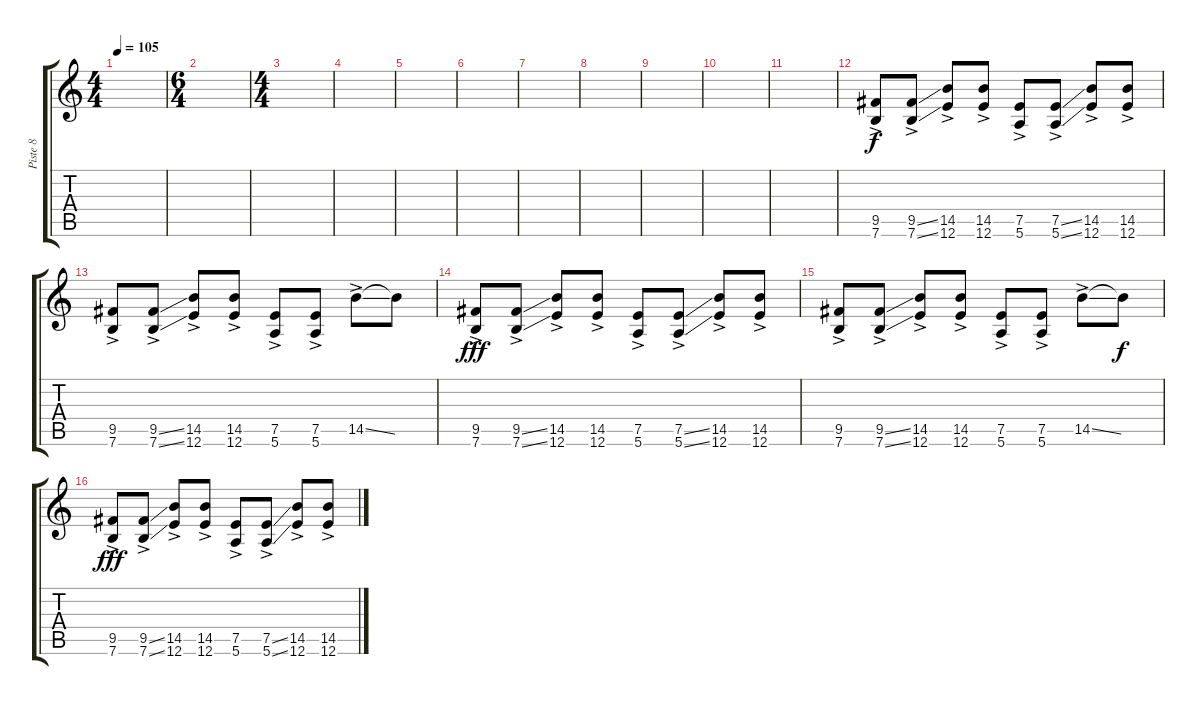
\track ("Piste 8" "Piste 8") {instrument synthbass2}
\staff {score tabs}
\tuning (E4 B3 G3 D3 A2 E2) {hide}
\ts (4 4)
\tempo 105
\clef g2
\ks c
|
\ts (6 4)
|
\ts (4 4)
|
|
|
|
|
|
|
|
|
(9.5{ac} 7.6{ac}).8 (9.5{ss ac} 7.6{ss ac}).8 (14.5{ac} 12.6{ac}).8 (14.5{ac} 12.6{ac}).8 (7.5{ac} 5.6{ac}).8 (7.5{ss ac} 5.6{ss ac}).8 (14.5{ac} 12.6{ac}).8 (14.5{ac} 12.6{ac}).8 |
(9.5{ac} 7.6{ac}).8 (9.5{ss ac} 7.6{ss ac}).8 (14.5{ac} 12.6{ac}).8 (14.5{ac} 12.6{ac}).8 (7.5{ac} 5.6{ac}).8 (7.5{ac} 5.6{ac}).8 14.5{ss ac}.8 14.5{t}.8{dy f} |
(9.5{ac} 7.6{ac}).8{dy fff} (9.5{ss ac} 7.6{ss ac}).8 (14.5{ac} 12.6{ac}).8 (14.5{ac} 12.6{ac}).8 (7.5{ac} 5.6{ac}).8 (7.5{ss ac} 5.6{ss ac}).8 (14.5{ac} 12.6{ac}).8 (14.5{ac} 12.6{ac}).8 |
(9.5{ac} 7.6{ac}).8 (9.5{ss ac} 7.6{ss ac}).8 (14.5{ac} 12.6{ac}).8 (14.5{ac} 12.6{ac}).8 (7.5{ac} 5.6{ac}).8 (7.5{ac} 5.6{ac}).8 14.5{ss ac}.8 14.5{t}.8{dy f} |
(9.5{ac} 7.6{ac}).8{dy fff} (9.5{ss ac} 7.6{ss ac}).8 (14.5{ac} 12.6{ac}).8 (14.5{ac} 12.6{ac}).8 (7.5{ac} 5.6{ac}).8 (7.5{ss ac} 5.6{ss ac}).8 (14.5{ac} 12.6{ac}).8 (14.5{ac} 12.6{ac}).8
